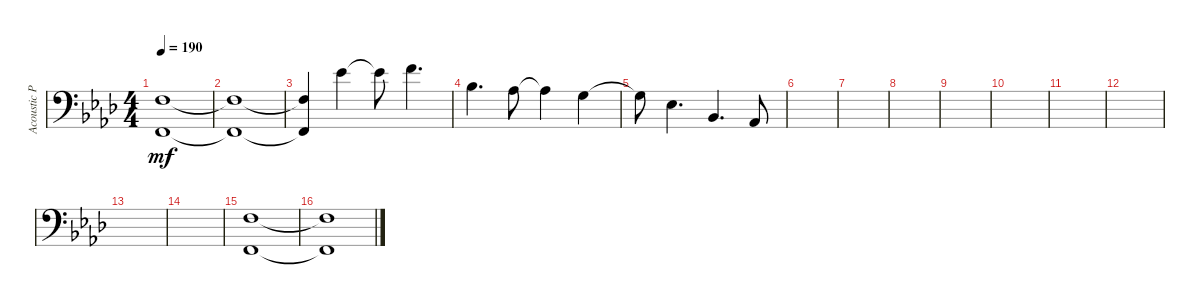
\track ("Acoustic Piano (Staff 2)" "Acoustic P") {instrument violin}
\staff {score}
\tuning (E4 B3 G3 D3 A2 E2 B1) {hide}
\ts (4 4)
\tempo 190
\clef f4
\ks ab
(3.4 1.6).1{dy mf} |
(3.4{t} 1.6{t}).1 |
(3.4{t} 1.6{t}).4 4.2.4 4.2{t}.8 1.1.4{d} |
3.3.4{d} 1.3.8 1.3{t}.4 0.3.4 |
0.3{t}.8 1.4.4{d} 1.5.4{d} 4.6.8 |
|
|
|
|
|
|
|
|
|
(3.4 1.6).1 |
(3.4{t} 1.6{t}).1
